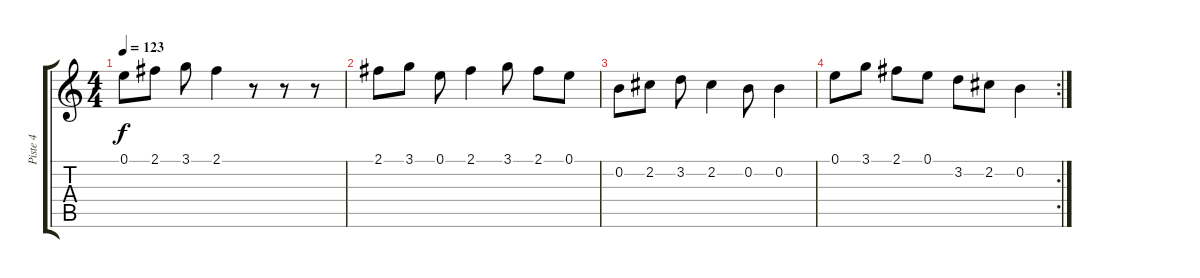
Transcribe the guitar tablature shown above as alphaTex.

\track ("Piste 4" "Piste 4") {instrument distortionguitar}
\staff {score tabs}
\tuning (E4 B3 G3 D3 A2 E2) {hide}
\ts (4 4)
\tempo 123
\clef g2
\ks c
0.1.8{dy f} 2.1.8 3.1.8 2.1.4 r.8 r.8 r.8 |
2.1.8 3.1.8 0.1.8 2.1.4 3.1.8 2.1.8 0.1.8 |
0.2.8 2.2.8 3.2.8 2.2.4 0.2.8 0.2.4 |
\rc 2
0.1.8 3.1.8 2.1.8 0.1.8 3.2.8 2.2.8 0.2.4
